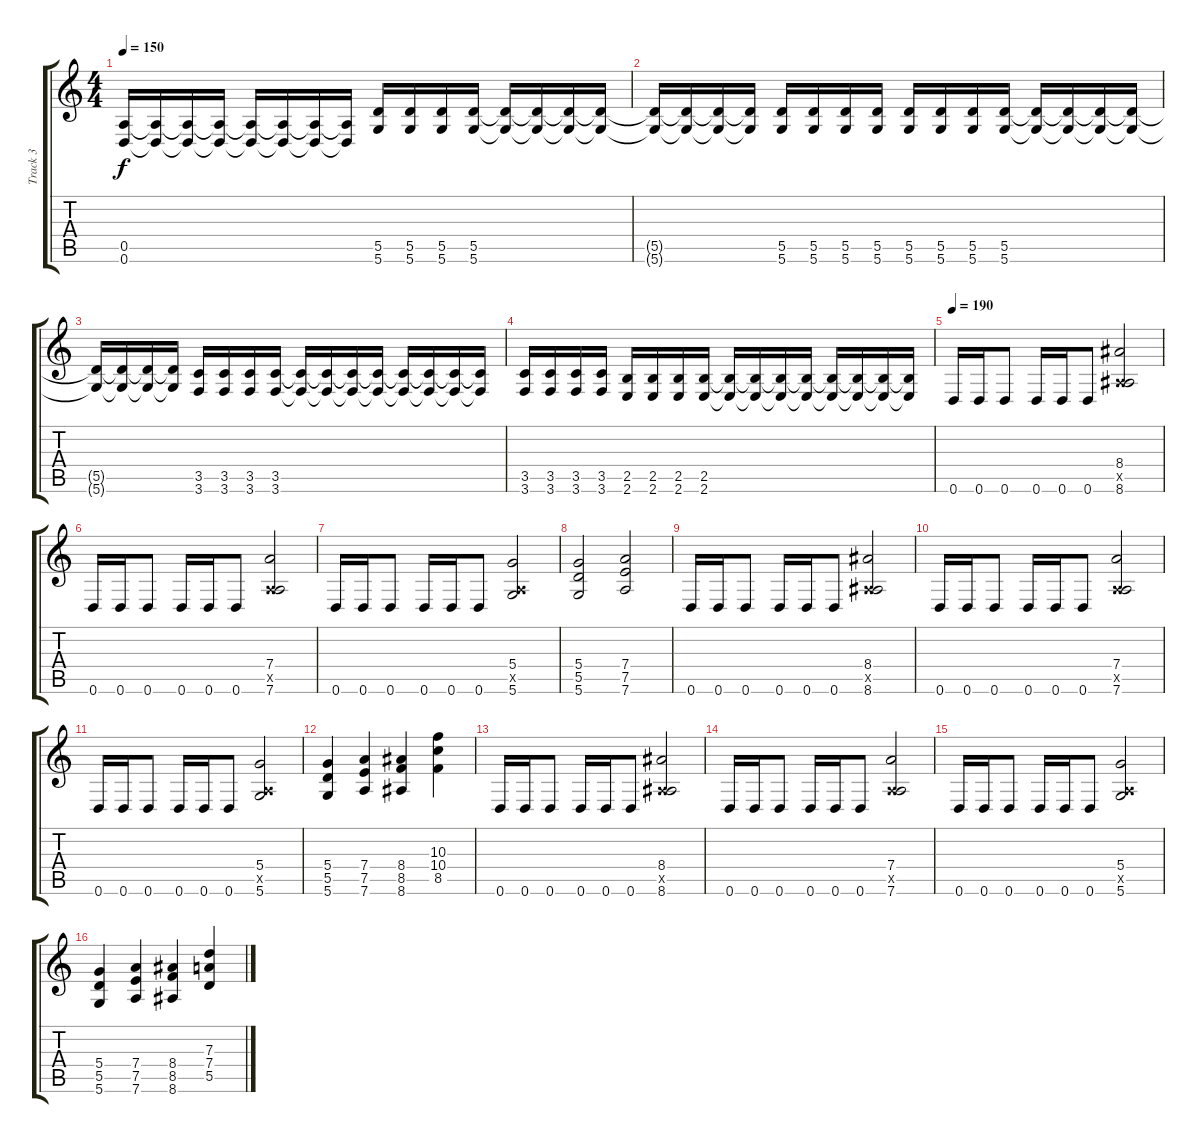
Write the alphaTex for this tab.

\track ("Track 3" "Track 3") {instrument distortionguitar}
\staff {score tabs}
\tuning (E4 B3 G3 D3 A2 D2) {hide}
\ts (4 4)
\tempo 150
\clef g2
\ks c
(0.5{t} 0.6{t}).16{dy f} (0.5{t} 0.6{t}).16 (0.5{t} 0.6{t}).16 (0.5{t} 0.6{t}).16 (0.5{t} 0.6{t}).16 (0.5{t} 0.6{t}).16 (0.5{t} 0.6{t}).16 (0.5{t} 0.6{t}).16 (5.5 5.6).16 (5.5 5.6).16 (5.5 5.6).16 (5.5 5.6).16 (5.5{t} 5.6{t}).16 (5.5{t} 5.6{t}).16 (5.5{t} 5.6{t}).16 (5.5{t} 5.6{t}).16 |
(5.5{t} 5.6{t}).16 (5.5{t} 5.6{t}).16 (5.5{t} 5.6{t}).16 (5.5{t} 5.6{t}).16 (5.5 5.6).16 (5.5 5.6).16 (5.5 5.6).16 (5.5 5.6).16 (5.5 5.6).16 (5.5 5.6).16 (5.5 5.6).16 (5.5 5.6).16 (5.5{t} 5.6{t}).16 (5.5{t} 5.6{t}).16 (5.5{t} 5.6{t}).16 (5.5{t} 5.6{t}).16 |
(5.5{t} 5.6{t}).16 (5.5{t} 5.6{t}).16 (5.5{t} 5.6{t}).16 (5.5{t} 5.6{t}).16 (3.5 3.6).16 (3.5 3.6).16 (3.5 3.6).16 (3.5 3.6).16 (3.5{t} 3.6{t}).16 (3.5{t} 3.6{t}).16 (3.5{t} 3.6{t}).16 (3.5{t} 3.6{t}).16 (3.5{t} 3.6{t}).16 (3.5{t} 3.6{t}).16 (3.5{t} 3.6{t}).16 (3.5{t} 3.6{t}).16 |
(3.5 3.6).16 (3.5 3.6).16 (3.5 3.6).16 (3.5 3.6).16 (2.5 2.6).16 (2.5 2.6).16 (2.5 2.6).16 (2.5 2.6).16 (2.5{t} 2.6{t}).16 (2.5{t} 2.6{t}).16 (2.5{t} 2.6{t}).16 (2.5{t} 2.6{t}).16 (2.5{t} 2.6{t}).16 (2.5{t} 2.6{t}).16 (2.5{t} 2.6{t}).16 (2.5{t} 2.6{t}).16 |
\tempo 190
0.6.16 0.6.16 0.6.8 0.6.16 0.6.16 0.6.8 (8.4 0.5{x} 8.6).2 |
0.6.16 0.6.16 0.6.8 0.6.16 0.6.16 0.6.8 (7.4 0.5{x} 7.6).2 |
0.6.16 0.6.16 0.6.8 0.6.16 0.6.16 0.6.8 (5.4 0.5{x} 5.6).2 |
(5.4 5.5 5.6).2 (7.4 7.5 7.6).2 |
0.6.16 0.6.16 0.6.8 0.6.16 0.6.16 0.6.8 (8.4 0.5{x} 8.6).2 |
0.6.16 0.6.16 0.6.8 0.6.16 0.6.16 0.6.8 (7.4 0.5{x} 7.6).2 |
0.6.16 0.6.16 0.6.8 0.6.16 0.6.16 0.6.8 (5.4 0.5{x} 5.6).2 |
(5.4 5.5 5.6).4 (7.4 7.5 7.6).4 (8.4 8.5 8.6).4 (10.3 10.4 8.5).4 |
0.6.16 0.6.16 0.6.8 0.6.16 0.6.16 0.6.8 (8.4 0.5{x} 8.6).2 |
0.6.16 0.6.16 0.6.8 0.6.16 0.6.16 0.6.8 (7.4 0.5{x} 7.6).2 |
0.6.16 0.6.16 0.6.8 0.6.16 0.6.16 0.6.8 (5.4 0.5{x} 5.6).2 |
(5.4 5.5 5.6).4 (7.4 7.5 7.6).4 (8.4 8.5 8.6).4 (7.3 7.4 5.5).4
